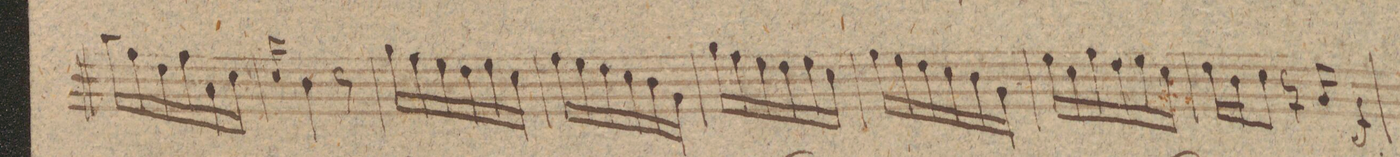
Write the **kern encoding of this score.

**kern	**dynam
*I"Violino Primo	*
*clefG2	*
*k[]	*
*M3/8	*
16aa\LL	.
16ff\	.
16dd\	.
16ff\	.
16a\	.
16cc\JJ	.
=89	=89
16qqcc/	.
4b\	.
8r	.
=90	=90
16gg\LL	.
16ff\	.
16ee\	.
16dd\	.
16ee\	.
16cc\JJ	.
=91	=91
16ff\LL	.
16ee\	.
16dd\	.
16cc\	.
16b\	.
16g\JJ	.
=92	=92
16gg\LL	.
16ff\	.
16ee\	.
16dd\	.
16ee\	.
16cc\JJ	.
=93	=93
16ff\LL	.
16ee\	.
16dd\	.
16cc\	.
16b\	.
16g\JJ	.
=94	=94
16ee\LL	.
16cc\	.
16ff\	.
16dd\	.
16ee\	.
16cc\JJ	.
=95	=95
16dd\LL	.
16b\J	.
8cc\J	.
16r	.
16g/	f
=96	=96
*-	*-
